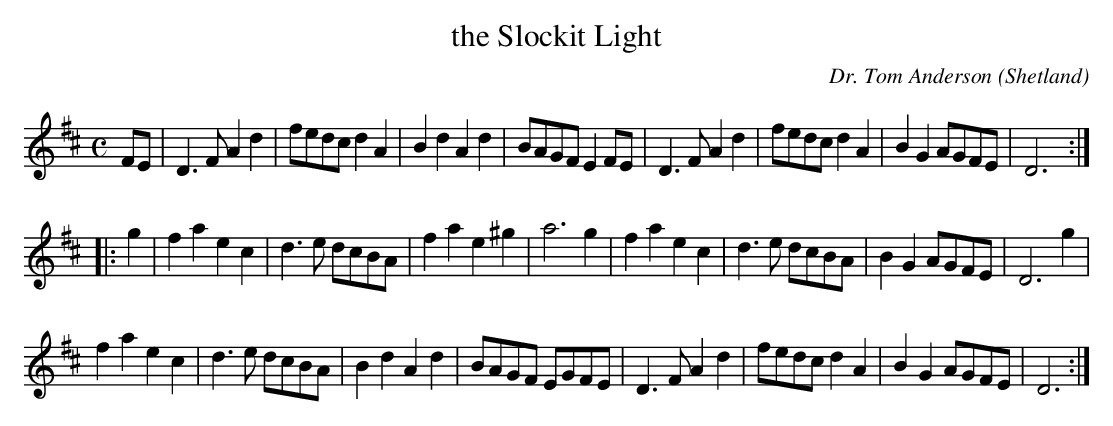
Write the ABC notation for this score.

X:1
T:the Slockit Light
C:Dr. Tom Anderson
M:C
O:Shetland
K:D major
FE | \
D3F A2 d2 | fedc d2 A2 | B2 d2 A2 d2 | BAGF E2 FE | \
D3F A2 d2 | fedc d2 A2 | B2 G2 AGFE | D6 ::
g2 | \
f2 a2 e2 c2 | d3e dcBA | f2 a2 e2 ^g2 | a6 g2 | \
f2 a2 e2 c2 | d3e dcBA | B2 G2 AGFE | D6 g2 |
f2 a2 e2 c2 | d3e dcBA | B2 d2 A2 d2 | BAGF EGFE | \
D3F A2 d2 | fedc d2 A2 | B2 G2 AGFE | D6 :|
